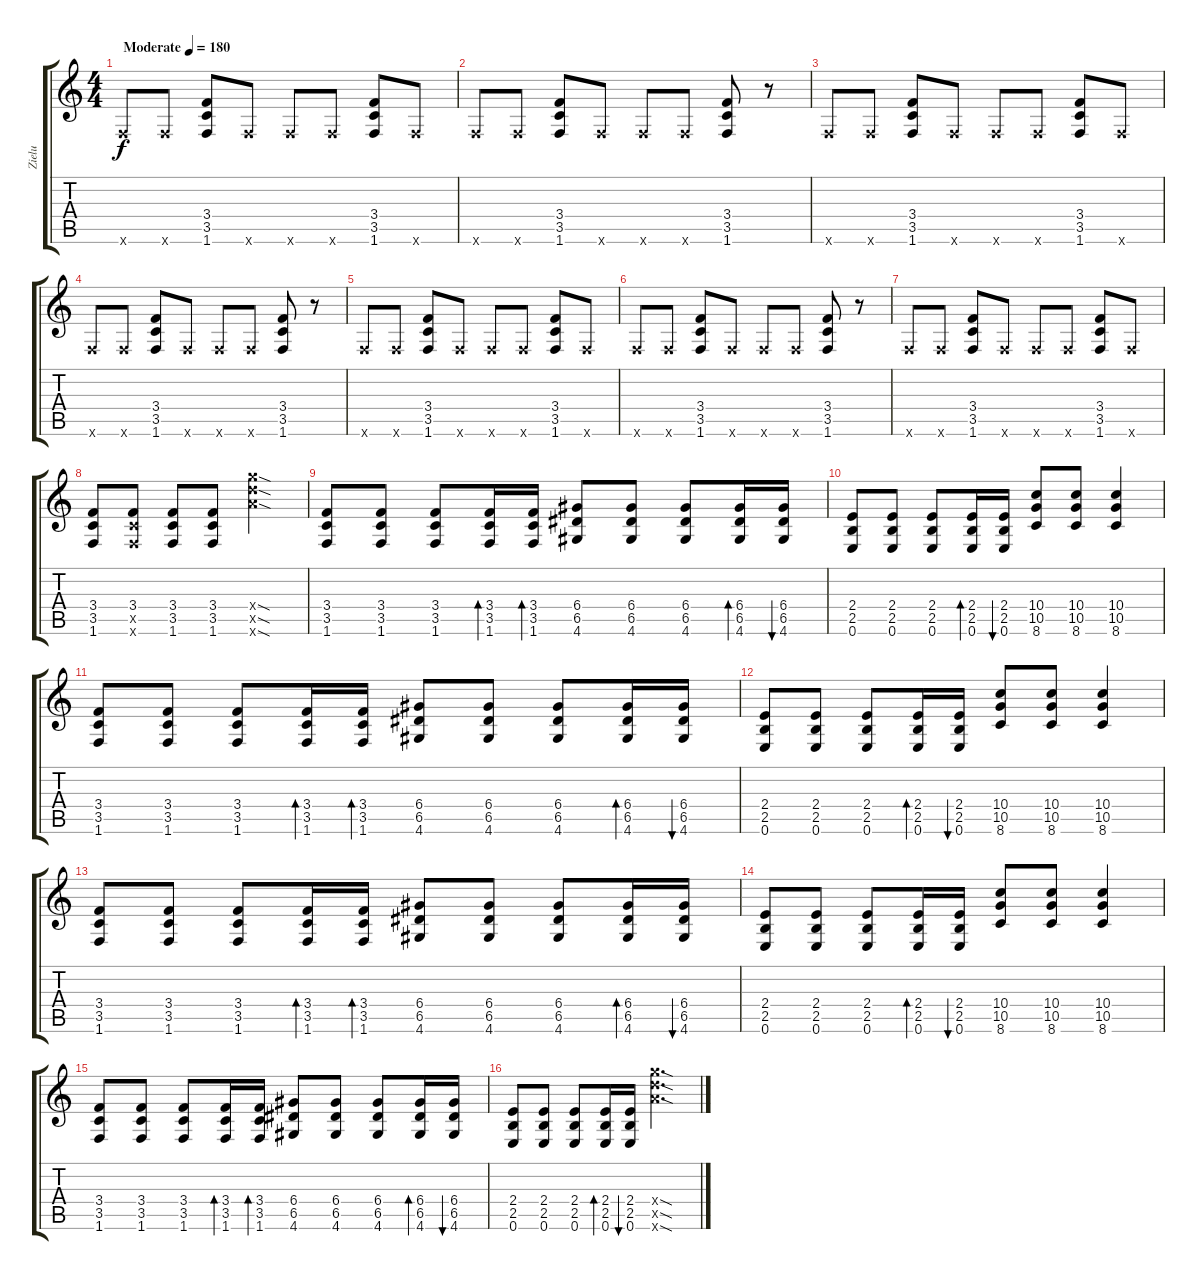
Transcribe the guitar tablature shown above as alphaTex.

\track ("Zielu" "Zielu") {instrument distortionguitar}
\staff {score tabs}
\tuning (E4 B3 G3 D3 A2 E2) {hide}
\ts (4 4)
\tempo (180 "Moderate")
\clef g2
\ks c
1.6{x}.8{dy f instrument distortionguitar} 1.6{x}.8 (3.4 3.5 1.6).8 1.6{x}.8 1.6{x}.8 1.6{x}.8 (3.4 3.5 1.6).8 1.6{x}.8 |
1.6{x}.8 1.6{x}.8 (3.4 3.5 1.6).8 1.6{x}.8 1.6{x}.8 1.6{x}.8 (3.4 3.5 1.6).8 r.8 |
1.6{x}.8 1.6{x}.8 (3.4 3.5 1.6).8 1.6{x}.8 1.6{x}.8 1.6{x}.8 (3.4 3.5 1.6).8 1.6{x}.8 |
1.6{x}.8 1.6{x}.8 (3.4 3.5 1.6).8 1.6{x}.8 1.6{x}.8 1.6{x}.8 (3.4 3.5 1.6).8 r.8 |
1.6{x}.8 1.6{x}.8 (3.4 3.5 1.6).8 1.6{x}.8 1.6{x}.8 1.6{x}.8 (3.4 3.5 1.6).8 1.6{x}.8 |
1.6{x}.8 1.6{x}.8 (3.4 3.5 1.6).8 1.6{x}.8 1.6{x}.8 1.6{x}.8 (3.4 3.5 1.6).8 r.8 |
1.6{x}.8 1.6{x}.8 (3.4 3.5 1.6).8 1.6{x}.8 1.6{x}.8 1.6{x}.8 (3.4 3.5 1.6).8 1.6{x}.8 |
(3.4 3.5 1.6).8 (3.4 3.5{x} 1.6{x}).8 (3.4 3.5 1.6).8 (3.4 3.5 1.6).8 (17.4{sod x} 17.5{sod x} 17.6{sod x}).2 |
(3.4 3.5 1.6).8 (3.4 3.5 1.6).8 (3.4 3.5 1.6).8 (3.4 3.5 1.6).16{bd 240} (3.4 3.5 1.6).16{bd 240} (6.4 6.5 4.6).8 (6.4 6.5 4.6).8 (6.4 6.5 4.6).8 (6.4 6.5 4.6).16{bd 240} (6.4 6.5 4.6).16{bu 240} |
(2.4 2.5 0.6).8 (2.4 2.5 0.6).8 (2.4 2.5 0.6).8 (2.4 2.5 0.6).16{bd 240} (2.4 2.5 0.6).16{bu 240} (10.4 10.5 8.6).8 (10.4 10.5 8.6).8 (10.4 10.5 8.6).4 |
(3.4 3.5 1.6).8 (3.4 3.5 1.6).8 (3.4 3.5 1.6).8 (3.4 3.5 1.6).16{bd 240} (3.4 3.5 1.6).16{bd 240} (6.4 6.5 4.6).8 (6.4 6.5 4.6).8 (6.4 6.5 4.6).8 (6.4 6.5 4.6).16{bd 240} (6.4 6.5 4.6).16{bu 240} |
(2.4 2.5 0.6).8 (2.4 2.5 0.6).8 (2.4 2.5 0.6).8 (2.4 2.5 0.6).16{bd 240} (2.4 2.5 0.6).16{bu 240} (10.4 10.5 8.6).8 (10.4 10.5 8.6).8 (10.4 10.5 8.6).4 |
(3.4 3.5 1.6).8 (3.4 3.5 1.6).8 (3.4 3.5 1.6).8 (3.4 3.5 1.6).16{bd 240} (3.4 3.5 1.6).16{bd 240} (6.4 6.5 4.6).8 (6.4 6.5 4.6).8 (6.4 6.5 4.6).8 (6.4 6.5 4.6).16{bd 240} (6.4 6.5 4.6).16{bu 240} |
(2.4 2.5 0.6).8 (2.4 2.5 0.6).8 (2.4 2.5 0.6).8 (2.4 2.5 0.6).16{bd 240} (2.4 2.5 0.6).16{bu 240} (10.4 10.5 8.6).8 (10.4 10.5 8.6).8 (10.4 10.5 8.6).4 |
(3.4 3.5 1.6).8 (3.4 3.5 1.6).8 (3.4 3.5 1.6).8 (3.4 3.5 1.6).16{bd 240} (3.4 3.5 1.6).16{bd 240} (6.4 6.5 4.6).8 (6.4 6.5 4.6).8 (6.4 6.5 4.6).8 (6.4 6.5 4.6).16{bd 240} (6.4 6.5 4.6).16{bu 240} |
(2.4 2.5 0.6).8 (2.4 2.5 0.6).8 (2.4 2.5 0.6).8 (2.4 2.5 0.6).16{bd 240} (2.4 2.5 0.6).16{bu 240} (17.4{sod x} 17.5{sod x} 17.6{sod x}).2{d}
